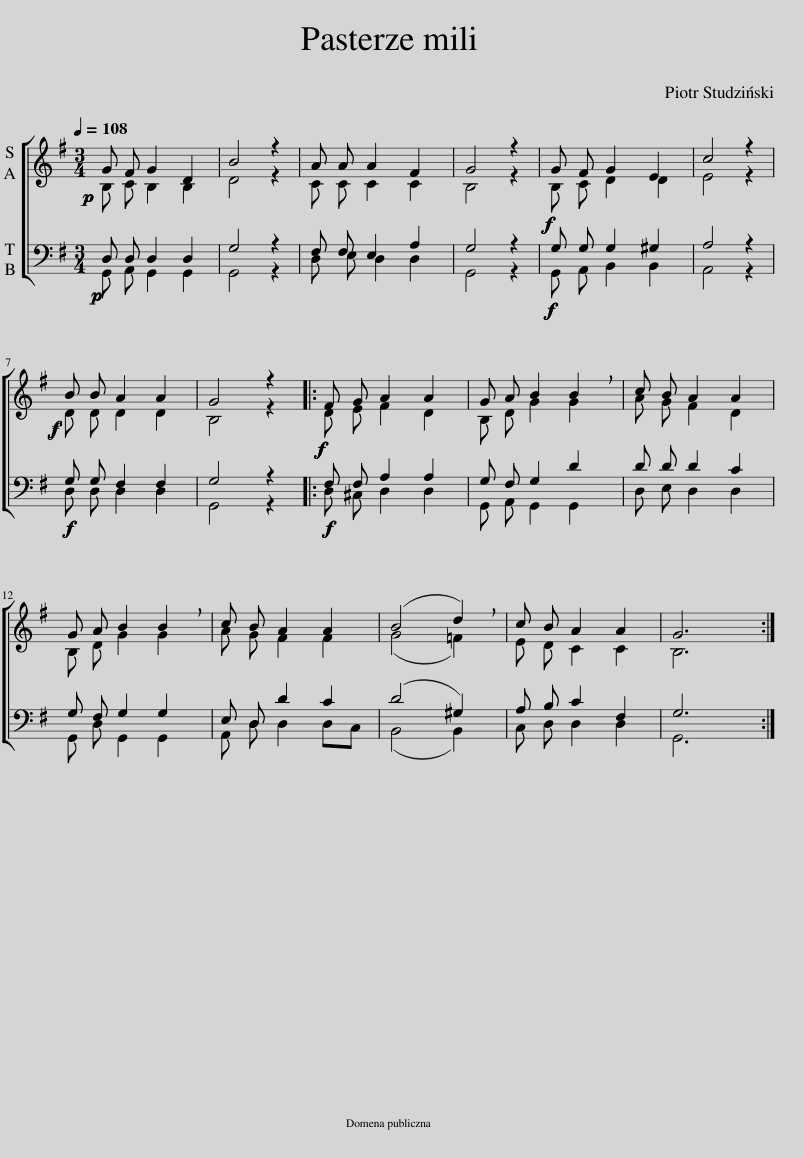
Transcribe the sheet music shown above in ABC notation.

X:1
%%score [ ( 1 2 ) ( 3 4 ) ]
L:1/8
Q:1/4=108
M:3/4
I:linebreak $
K:G
V:1 treble
V:2 treble
V:3 bass
V:4 bass
V:1
!p!!p! G F G2 D2 | B4 z2 | A A A2 F2 | G4 z2 |!f!!f! G F G2 E2 | %5
 c4 z2 |$!f!!f! B B A2 A2 | G4 z2 |:!f!!f! F G A2 A2 | G A B2 !breath!B2 | %10
 c B A2 A2 |$ G A B2 !breath!B2 | c B A2 A2 | (B4 !breath!d2) | c B A2 A2 | %15
 G6 :| %16
V:2
 B, C B,2 B,2 | D4 z2 | C C C2 C2 | B,4 z2 | B, C D2 D2 | %5
 E4 z2 |$ D D D2 D2 | B,4 z2 |: D E F2 D2 | B, D G2 G2 | %10
 A G F2 D2 |$ B, D G2 G2 | A G F2 F2 | (G4 =F2) | E D C2 C2 | %15
 B,6 :| %16
V:3
!p!!p! D, D, D,2 D,2 | G,4 z2 | F, F, E,2 A,2 | G,4 z2 |!f!!f! G, G, G,2 ^G,2 | %5
 A,4 z2 |$!f!!f! G, G, F,2 F,2 | G,4 z2 |:!f!!f! F, F, A,2 A,2 | G, F, G,2 D2 | %10
 D D D2 C2 |$ G, F, G,2 G,2 | E, D, D2 C2 | (D4 ^G,2) | A, B, C2 F,2 | %15
 G,6 :| %16
V:4
 G,, A,, G,,2 G,,2 | G,,4 z2 | D, E, D,2 D,2 | G,,4 z2 | G,, A,, B,,2 B,,2 | %5
 A,,4 z2 |$ D, D, D,2 D,2 | G,,4 z2 |: D, ^C, D,2 D,2 | G,, A,, G,,2 G,,2 | %10
 D, E, D,2 D,2 |$ G,, D, G,,2 G,,2 | A,, D, D,2 D,C, | (B,,4 B,,2) | C, D, D,2 D,2 | %15
 G,,6 :| %16
